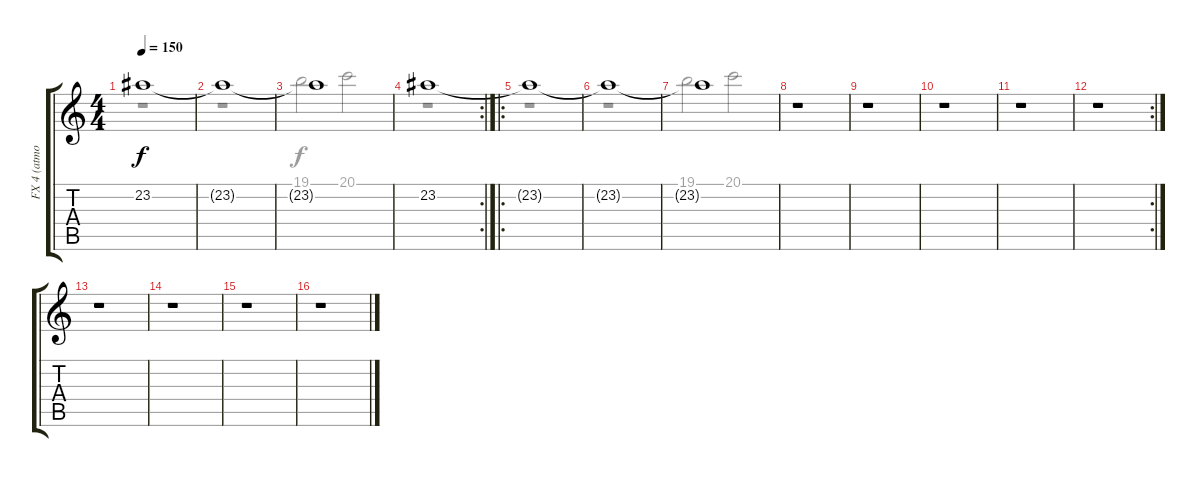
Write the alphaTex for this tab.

\track ("FX 4 (atmosphere)" "FX 4 (atmo") {instrument fx4atmosphere}
\staff {score tabs}
\tuning (E4 B3 G3 D3 A2 E2) {hide}
\voice
\ts (4 4)
\tempo 150
\clef g2
\ks c
23.2{t}.1{dy f} |
23.2{t}.1 |
23.2{t}.1 |
\rc 2
23.2.1 |
\ro
23.2{t}.1 |
23.2{t}.1 |
23.2{t}.1 |
r.1 |
r.1 |
r.1 |
r.1 |
\rc 2
r.1 |
r.1 |
r.1 |
r.1 |
r.1
\voice
\clef g2
\ottava regular
\simile none
\ks c
r.1{dy f} |
r.1 |
19.1.2 20.1.2 |
r.1 |
r.1 |
r.1 |
19.1.2 20.1.2 |
|
|
|
|
|
|
|
|
